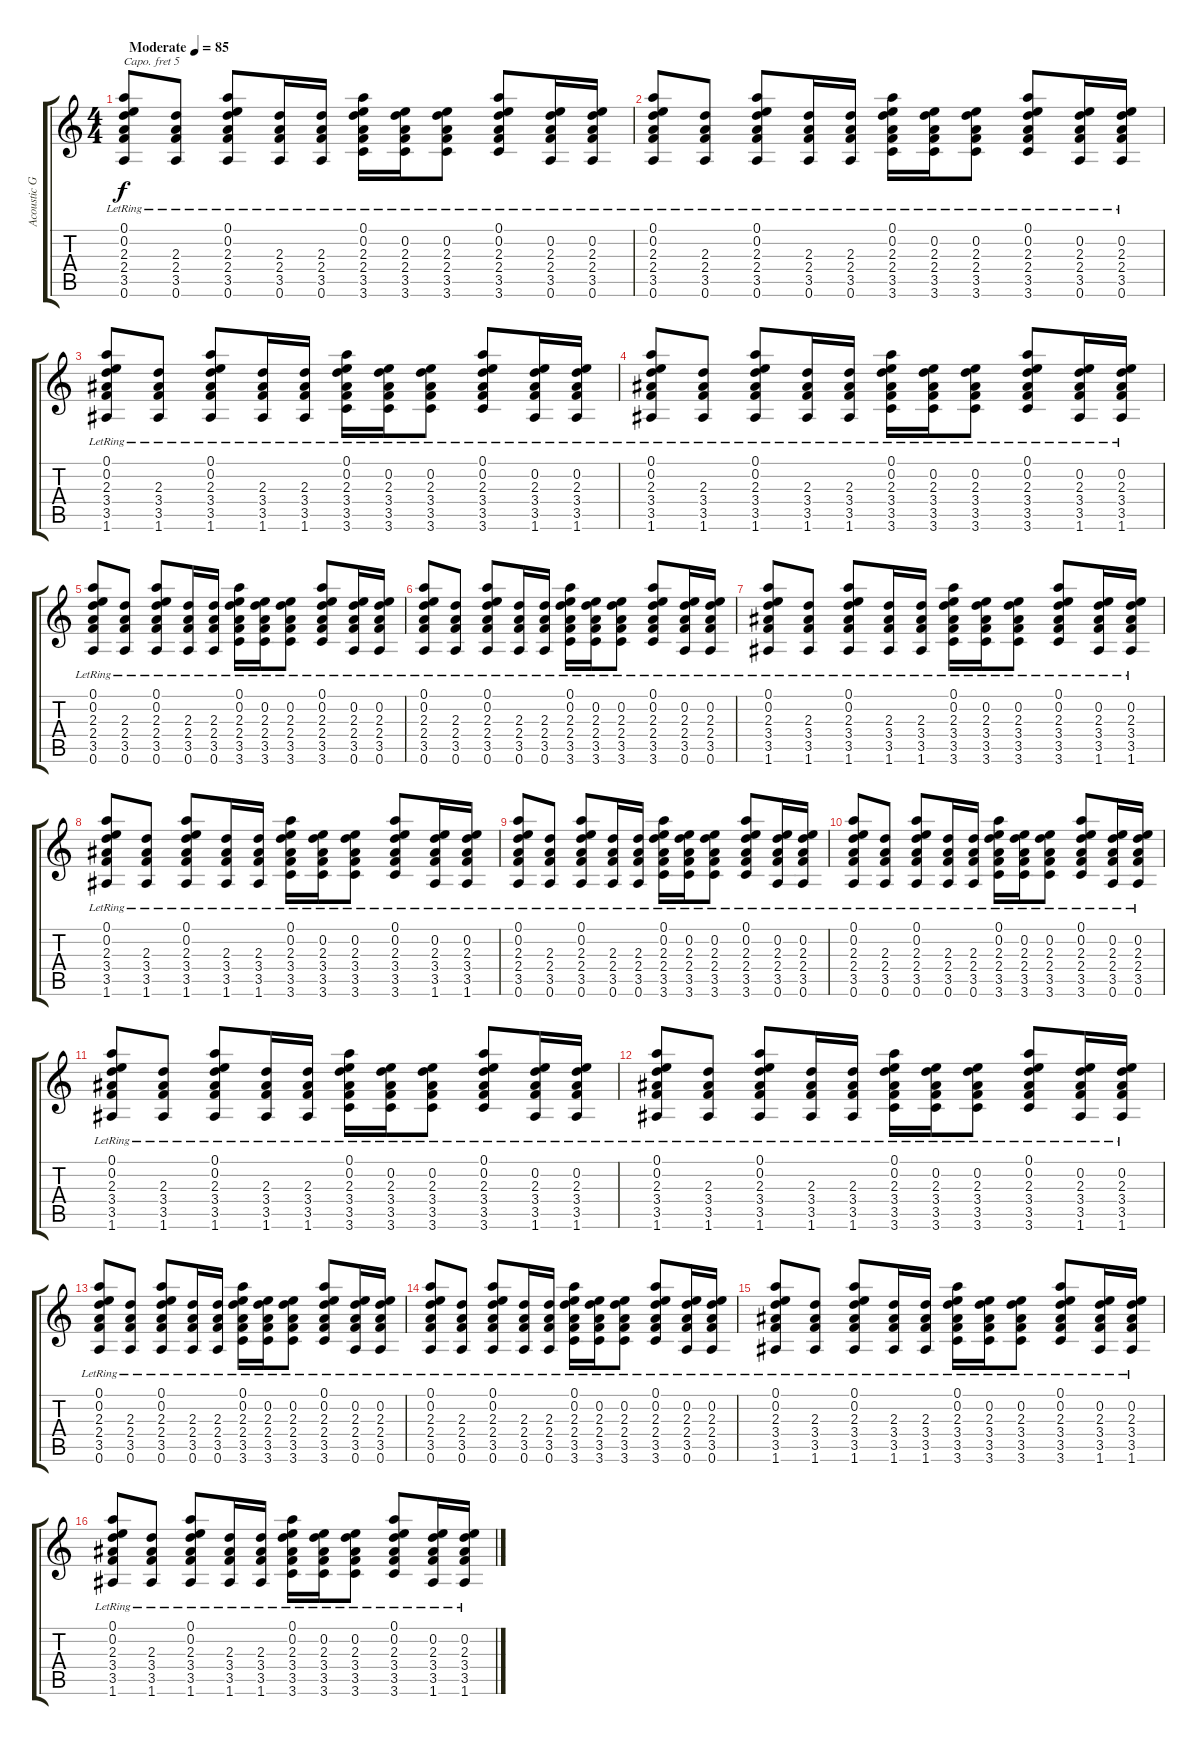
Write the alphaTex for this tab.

\track ("Acoustic Guitar" "Acoustic G") {instrument acousticguitarsteel}
\staff {score tabs}
\capo 5
\tuning (E4 B3 G3 D3 A2 E2) {hide}
\ts (4 4)
\tempo (85 "Moderate")
\clef g2
\ks c
(0.1{lr} 0.2{lr} 2.3{lr} 2.4{lr} 3.5{lr} 0.6{lr}).8{dy f instrument acousticguitarsteel} (2.3{lr} 2.4{lr} 3.5{lr} 0.6{lr}).8 (0.1{lr} 0.2{lr} 2.3{lr} 2.4{lr} 3.5{lr} 0.6{lr}).8 (2.3{lr} 2.4{lr} 3.5{lr} 0.6{lr}).16 (2.3{lr} 2.4{lr} 3.5{lr} 0.6{lr}).16 (0.1{lr} 0.2{lr} 2.3{lr} 2.4{lr} 3.5{lr} 3.6{lr}).16 (0.2{lr} 2.3{lr} 2.4{lr} 3.5{lr} 3.6{lr}).16 (0.2{lr} 2.3{lr} 2.4{lr} 3.5{lr} 3.6{lr}).8 (0.1{lr} 0.2{lr} 2.3{lr} 2.4{lr} 3.5{lr} 3.6{lr}).8 (0.2{lr} 2.3{lr} 2.4{lr} 3.5{lr} 0.6{lr}).16 (0.2{lr} 2.3{lr} 2.4{lr} 3.5{lr} 0.6{lr}).16 |
(0.1{lr} 0.2{lr} 2.3{lr} 2.4{lr} 3.5{lr} 0.6{lr}).8 (2.3{lr} 2.4{lr} 3.5{lr} 0.6{lr}).8 (0.1{lr} 0.2{lr} 2.3{lr} 2.4{lr} 3.5{lr} 0.6{lr}).8 (2.3{lr} 2.4{lr} 3.5{lr} 0.6{lr}).16 (2.3{lr} 2.4{lr} 3.5{lr} 0.6{lr}).16 (0.1{lr} 0.2{lr} 2.3{lr} 2.4{lr} 3.5{lr} 3.6{lr}).16 (0.2{lr} 2.3{lr} 2.4{lr} 3.5{lr} 3.6{lr}).16 (0.2{lr} 2.3{lr} 2.4{lr} 3.5{lr} 3.6{lr}).8 (0.1{lr} 0.2{lr} 2.3{lr} 2.4{lr} 3.5{lr} 3.6{lr}).8 (0.2{lr} 2.3{lr} 2.4{lr} 3.5{lr} 0.6{lr}).16 (0.2{lr} 2.3{lr} 2.4{lr} 3.5{lr} 0.6{lr}).16 |
(0.1{lr} 0.2{lr} 2.3{lr} 3.4{lr} 3.5{lr} 1.6{lr}).8 (2.3{lr} 3.4{lr} 3.5{lr} 1.6{lr}).8 (0.1{lr} 0.2{lr} 2.3{lr} 3.4{lr} 3.5{lr} 1.6{lr}).8 (2.3{lr} 3.4{lr} 3.5{lr} 1.6{lr}).16 (2.3{lr} 3.4{lr} 3.5{lr} 1.6{lr}).16 (0.1{lr} 0.2{lr} 2.3{lr} 3.4{lr} 3.5{lr} 3.6{lr}).16 (0.2{lr} 2.3{lr} 3.4{lr} 3.5{lr} 3.6{lr}).16 (0.2{lr} 2.3{lr} 3.4{lr} 3.5{lr} 3.6{lr}).8 (0.1{lr} 0.2{lr} 2.3{lr} 3.4{lr} 3.5{lr} 3.6{lr}).8 (0.2{lr} 2.3{lr} 3.4{lr} 3.5{lr} 1.6{lr}).16 (0.2{lr} 2.3{lr} 3.4{lr} 3.5{lr} 1.6{lr}).16 |
(0.1{lr} 0.2{lr} 2.3{lr} 3.4{lr} 3.5{lr} 1.6{lr}).8 (2.3{lr} 3.4{lr} 3.5{lr} 1.6{lr}).8 (0.1{lr} 0.2{lr} 2.3{lr} 3.4{lr} 3.5{lr} 1.6{lr}).8 (2.3{lr} 3.4{lr} 3.5{lr} 1.6{lr}).16 (2.3{lr} 3.4{lr} 3.5{lr} 1.6{lr}).16 (0.1{lr} 0.2{lr} 2.3{lr} 3.4{lr} 3.5{lr} 3.6{lr}).16 (0.2{lr} 2.3{lr} 3.4{lr} 3.5{lr} 3.6{lr}).16 (0.2{lr} 2.3{lr} 3.4{lr} 3.5{lr} 3.6{lr}).8 (0.1{lr} 0.2{lr} 2.3{lr} 3.4{lr} 3.5{lr} 3.6{lr}).8 (0.2{lr} 2.3{lr} 3.4{lr} 3.5{lr} 1.6{lr}).16 (0.2{lr} 2.3{lr} 3.4{lr} 3.5{lr} 1.6{lr}).16 |
(0.1{lr} 0.2{lr} 2.3{lr} 2.4{lr} 3.5{lr} 0.6{lr}).8 (2.3{lr} 2.4{lr} 3.5{lr} 0.6{lr}).8 (0.1{lr} 0.2{lr} 2.3{lr} 2.4{lr} 3.5{lr} 0.6{lr}).8 (2.3{lr} 2.4{lr} 3.5{lr} 0.6{lr}).16 (2.3{lr} 2.4{lr} 3.5{lr} 0.6{lr}).16 (0.1{lr} 0.2{lr} 2.3{lr} 2.4{lr} 3.5{lr} 3.6{lr}).16 (0.2{lr} 2.3{lr} 2.4{lr} 3.5{lr} 3.6{lr}).16 (0.2{lr} 2.3{lr} 2.4{lr} 3.5{lr} 3.6{lr}).8 (0.1{lr} 0.2{lr} 2.3{lr} 2.4{lr} 3.5{lr} 3.6{lr}).8 (0.2{lr} 2.3{lr} 2.4{lr} 3.5{lr} 0.6{lr}).16 (0.2{lr} 2.3{lr} 2.4{lr} 3.5{lr} 0.6{lr}).16 |
(0.1{lr} 0.2{lr} 2.3{lr} 2.4{lr} 3.5{lr} 0.6{lr}).8 (2.3{lr} 2.4{lr} 3.5{lr} 0.6{lr}).8 (0.1{lr} 0.2{lr} 2.3{lr} 2.4{lr} 3.5{lr} 0.6{lr}).8 (2.3{lr} 2.4{lr} 3.5{lr} 0.6{lr}).16 (2.3{lr} 2.4{lr} 3.5{lr} 0.6{lr}).16 (0.1{lr} 0.2{lr} 2.3{lr} 2.4{lr} 3.5{lr} 3.6{lr}).16 (0.2{lr} 2.3{lr} 2.4{lr} 3.5{lr} 3.6{lr}).16 (0.2{lr} 2.3{lr} 2.4{lr} 3.5{lr} 3.6{lr}).8 (0.1{lr} 0.2{lr} 2.3{lr} 2.4{lr} 3.5{lr} 3.6{lr}).8 (0.2{lr} 2.3{lr} 2.4{lr} 3.5{lr} 0.6{lr}).16 (0.2{lr} 2.3{lr} 2.4{lr} 3.5{lr} 0.6{lr}).16 |
(0.1{lr} 0.2{lr} 2.3{lr} 3.4{lr} 3.5{lr} 1.6{lr}).8 (2.3{lr} 3.4{lr} 3.5{lr} 1.6{lr}).8 (0.1{lr} 0.2{lr} 2.3{lr} 3.4{lr} 3.5{lr} 1.6{lr}).8 (2.3{lr} 3.4{lr} 3.5{lr} 1.6{lr}).16 (2.3{lr} 3.4{lr} 3.5{lr} 1.6{lr}).16 (0.1{lr} 0.2{lr} 2.3{lr} 3.4{lr} 3.5{lr} 3.6{lr}).16 (0.2{lr} 2.3{lr} 3.4{lr} 3.5{lr} 3.6{lr}).16 (0.2{lr} 2.3{lr} 3.4{lr} 3.5{lr} 3.6{lr}).8 (0.1{lr} 0.2{lr} 2.3{lr} 3.4{lr} 3.5{lr} 3.6{lr}).8 (0.2{lr} 2.3{lr} 3.4{lr} 3.5{lr} 1.6{lr}).16 (0.2{lr} 2.3{lr} 3.4{lr} 3.5{lr} 1.6{lr}).16 |
(0.1{lr} 0.2{lr} 2.3{lr} 3.4{lr} 3.5{lr} 1.6{lr}).8 (2.3{lr} 3.4{lr} 3.5{lr} 1.6{lr}).8 (0.1{lr} 0.2{lr} 2.3{lr} 3.4{lr} 3.5{lr} 1.6{lr}).8 (2.3{lr} 3.4{lr} 3.5{lr} 1.6{lr}).16 (2.3{lr} 3.4{lr} 3.5{lr} 1.6{lr}).16 (0.1{lr} 0.2{lr} 2.3{lr} 3.4{lr} 3.5{lr} 3.6{lr}).16 (0.2{lr} 2.3{lr} 3.4{lr} 3.5{lr} 3.6{lr}).16 (0.2{lr} 2.3{lr} 3.4{lr} 3.5{lr} 3.6{lr}).8 (0.1{lr} 0.2{lr} 2.3{lr} 3.4{lr} 3.5{lr} 3.6{lr}).8 (0.2{lr} 2.3{lr} 3.4{lr} 3.5{lr} 1.6{lr}).16 (0.2{lr} 2.3{lr} 3.4{lr} 3.5{lr} 1.6{lr}).16 |
(0.1{lr} 0.2{lr} 2.3{lr} 2.4{lr} 3.5{lr} 0.6{lr}).8 (2.3{lr} 2.4{lr} 3.5{lr} 0.6{lr}).8 (0.1{lr} 0.2{lr} 2.3{lr} 2.4{lr} 3.5{lr} 0.6{lr}).8 (2.3{lr} 2.4{lr} 3.5{lr} 0.6{lr}).16 (2.3{lr} 2.4{lr} 3.5{lr} 0.6{lr}).16 (0.1{lr} 0.2{lr} 2.3{lr} 2.4{lr} 3.5{lr} 3.6{lr}).16 (0.2{lr} 2.3{lr} 2.4{lr} 3.5{lr} 3.6{lr}).16 (0.2{lr} 2.3{lr} 2.4{lr} 3.5{lr} 3.6{lr}).8 (0.1{lr} 0.2{lr} 2.3{lr} 2.4{lr} 3.5{lr} 3.6{lr}).8 (0.2{lr} 2.3{lr} 2.4{lr} 3.5{lr} 0.6{lr}).16 (0.2{lr} 2.3{lr} 2.4{lr} 3.5{lr} 0.6{lr}).16 |
(0.1{lr} 0.2{lr} 2.3{lr} 2.4{lr} 3.5{lr} 0.6{lr}).8 (2.3{lr} 2.4{lr} 3.5{lr} 0.6{lr}).8 (0.1{lr} 0.2{lr} 2.3{lr} 2.4{lr} 3.5{lr} 0.6{lr}).8 (2.3{lr} 2.4{lr} 3.5{lr} 0.6{lr}).16 (2.3{lr} 2.4{lr} 3.5{lr} 0.6{lr}).16 (0.1{lr} 0.2{lr} 2.3{lr} 2.4{lr} 3.5{lr} 3.6{lr}).16 (0.2{lr} 2.3{lr} 2.4{lr} 3.5{lr} 3.6{lr}).16 (0.2{lr} 2.3{lr} 2.4{lr} 3.5{lr} 3.6{lr}).8 (0.1{lr} 0.2{lr} 2.3{lr} 2.4{lr} 3.5{lr} 3.6{lr}).8 (0.2{lr} 2.3{lr} 2.4{lr} 3.5{lr} 0.6{lr}).16 (0.2{lr} 2.3{lr} 2.4{lr} 3.5{lr} 0.6{lr}).16 |
(0.1{lr} 0.2{lr} 2.3{lr} 3.4{lr} 3.5{lr} 1.6{lr}).8 (2.3{lr} 3.4{lr} 3.5{lr} 1.6{lr}).8 (0.1{lr} 0.2{lr} 2.3{lr} 3.4{lr} 3.5{lr} 1.6{lr}).8 (2.3{lr} 3.4{lr} 3.5{lr} 1.6{lr}).16 (2.3{lr} 3.4{lr} 3.5{lr} 1.6{lr}).16 (0.1{lr} 0.2{lr} 2.3{lr} 3.4{lr} 3.5{lr} 3.6{lr}).16 (0.2{lr} 2.3{lr} 3.4{lr} 3.5{lr} 3.6{lr}).16 (0.2{lr} 2.3{lr} 3.4{lr} 3.5{lr} 3.6{lr}).8 (0.1{lr} 0.2{lr} 2.3{lr} 3.4{lr} 3.5{lr} 3.6{lr}).8 (0.2{lr} 2.3{lr} 3.4{lr} 3.5{lr} 1.6{lr}).16 (0.2{lr} 2.3{lr} 3.4{lr} 3.5{lr} 1.6{lr}).16 |
(0.1{lr} 0.2{lr} 2.3{lr} 3.4{lr} 3.5{lr} 1.6{lr}).8 (2.3{lr} 3.4{lr} 3.5{lr} 1.6{lr}).8 (0.1{lr} 0.2{lr} 2.3{lr} 3.4{lr} 3.5{lr} 1.6{lr}).8 (2.3{lr} 3.4{lr} 3.5{lr} 1.6{lr}).16 (2.3{lr} 3.4{lr} 3.5{lr} 1.6{lr}).16 (0.1{lr} 0.2{lr} 2.3{lr} 3.4{lr} 3.5{lr} 3.6{lr}).16 (0.2{lr} 2.3{lr} 3.4{lr} 3.5{lr} 3.6{lr}).16 (0.2{lr} 2.3{lr} 3.4{lr} 3.5{lr} 3.6{lr}).8 (0.1{lr} 0.2{lr} 2.3{lr} 3.4{lr} 3.5{lr} 3.6{lr}).8 (0.2{lr} 2.3{lr} 3.4{lr} 3.5{lr} 1.6{lr}).16 (0.2{lr} 2.3{lr} 3.4{lr} 3.5{lr} 1.6{lr}).16 |
(0.1{lr} 0.2{lr} 2.3{lr} 2.4{lr} 3.5{lr} 0.6{lr}).8 (2.3{lr} 2.4{lr} 3.5{lr} 0.6{lr}).8 (0.1{lr} 0.2{lr} 2.3{lr} 2.4{lr} 3.5{lr} 0.6{lr}).8 (2.3{lr} 2.4{lr} 3.5{lr} 0.6{lr}).16 (2.3{lr} 2.4{lr} 3.5{lr} 0.6{lr}).16 (0.1{lr} 0.2{lr} 2.3{lr} 2.4{lr} 3.5{lr} 3.6{lr}).16 (0.2{lr} 2.3{lr} 2.4{lr} 3.5{lr} 3.6{lr}).16 (0.2{lr} 2.3{lr} 2.4{lr} 3.5{lr} 3.6{lr}).8 (0.1{lr} 0.2{lr} 2.3{lr} 2.4{lr} 3.5{lr} 3.6{lr}).8 (0.2{lr} 2.3{lr} 2.4{lr} 3.5{lr} 0.6{lr}).16 (0.2{lr} 2.3{lr} 2.4{lr} 3.5{lr} 0.6{lr}).16 |
(0.1{lr} 0.2{lr} 2.3{lr} 2.4{lr} 3.5{lr} 0.6{lr}).8 (2.3{lr} 2.4{lr} 3.5{lr} 0.6{lr}).8 (0.1{lr} 0.2{lr} 2.3{lr} 2.4{lr} 3.5{lr} 0.6{lr}).8 (2.3{lr} 2.4{lr} 3.5{lr} 0.6{lr}).16 (2.3{lr} 2.4{lr} 3.5{lr} 0.6{lr}).16 (0.1{lr} 0.2{lr} 2.3{lr} 2.4{lr} 3.5{lr} 3.6{lr}).16 (0.2{lr} 2.3{lr} 2.4{lr} 3.5{lr} 3.6{lr}).16 (0.2{lr} 2.3{lr} 2.4{lr} 3.5{lr} 3.6{lr}).8 (0.1{lr} 0.2{lr} 2.3{lr} 2.4{lr} 3.5{lr} 3.6{lr}).8 (0.2{lr} 2.3{lr} 2.4{lr} 3.5{lr} 0.6{lr}).16 (0.2{lr} 2.3{lr} 2.4{lr} 3.5{lr} 0.6{lr}).16 |
(0.1{lr} 0.2{lr} 2.3{lr} 3.4{lr} 3.5{lr} 1.6{lr}).8 (2.3{lr} 3.4{lr} 3.5{lr} 1.6{lr}).8 (0.1{lr} 0.2{lr} 2.3{lr} 3.4{lr} 3.5{lr} 1.6{lr}).8 (2.3{lr} 3.4{lr} 3.5{lr} 1.6{lr}).16 (2.3{lr} 3.4{lr} 3.5{lr} 1.6{lr}).16 (0.1{lr} 0.2{lr} 2.3{lr} 3.4{lr} 3.5{lr} 3.6{lr}).16 (0.2{lr} 2.3{lr} 3.4{lr} 3.5{lr} 3.6{lr}).16 (0.2{lr} 2.3{lr} 3.4{lr} 3.5{lr} 3.6{lr}).8 (0.1{lr} 0.2{lr} 2.3{lr} 3.4{lr} 3.5{lr} 3.6{lr}).8 (0.2{lr} 2.3{lr} 3.4{lr} 3.5{lr} 1.6{lr}).16 (0.2{lr} 2.3{lr} 3.4{lr} 3.5{lr} 1.6{lr}).16 |
(0.1{lr} 0.2{lr} 2.3{lr} 3.4{lr} 3.5{lr} 1.6{lr}).8 (2.3{lr} 3.4{lr} 3.5{lr} 1.6{lr}).8 (0.1{lr} 0.2{lr} 2.3{lr} 3.4{lr} 3.5{lr} 1.6{lr}).8 (2.3{lr} 3.4{lr} 3.5{lr} 1.6{lr}).16 (2.3{lr} 3.4{lr} 3.5{lr} 1.6{lr}).16 (0.1{lr} 0.2{lr} 2.3{lr} 3.4{lr} 3.5{lr} 3.6{lr}).16 (0.2{lr} 2.3{lr} 3.4{lr} 3.5{lr} 3.6{lr}).16 (0.2{lr} 2.3{lr} 3.4{lr} 3.5{lr} 3.6{lr}).8 (0.1{lr} 0.2{lr} 2.3{lr} 3.4{lr} 3.5{lr} 3.6{lr}).8 (0.2{lr} 2.3{lr} 3.4{lr} 3.5{lr} 1.6{lr}).16 (0.2{lr} 2.3{lr} 3.4{lr} 3.5{lr} 1.6{lr}).16
